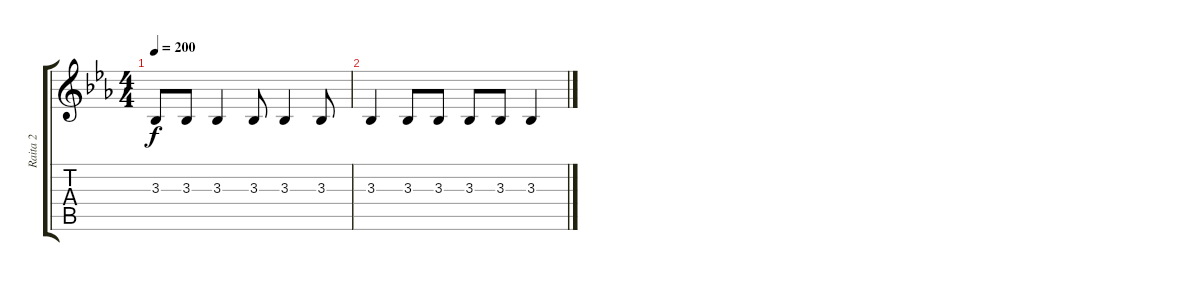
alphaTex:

\track ("Raita 2" "Raita 2") {instrument lead8bassandlead}
\staff {score tabs}
\tuning (E4 B3 G3 D3 A2 E2) {hide}
\ts (4 4)
\tempo 200
\clef g2
\ks eb
3.3{t}.8{dy f} 3.3.8 3.3.4 3.3.8 3.3.4 3.3.8 |
3.3.4 3.3.8 3.3.8 3.3.8 3.3.8 3.3.4
